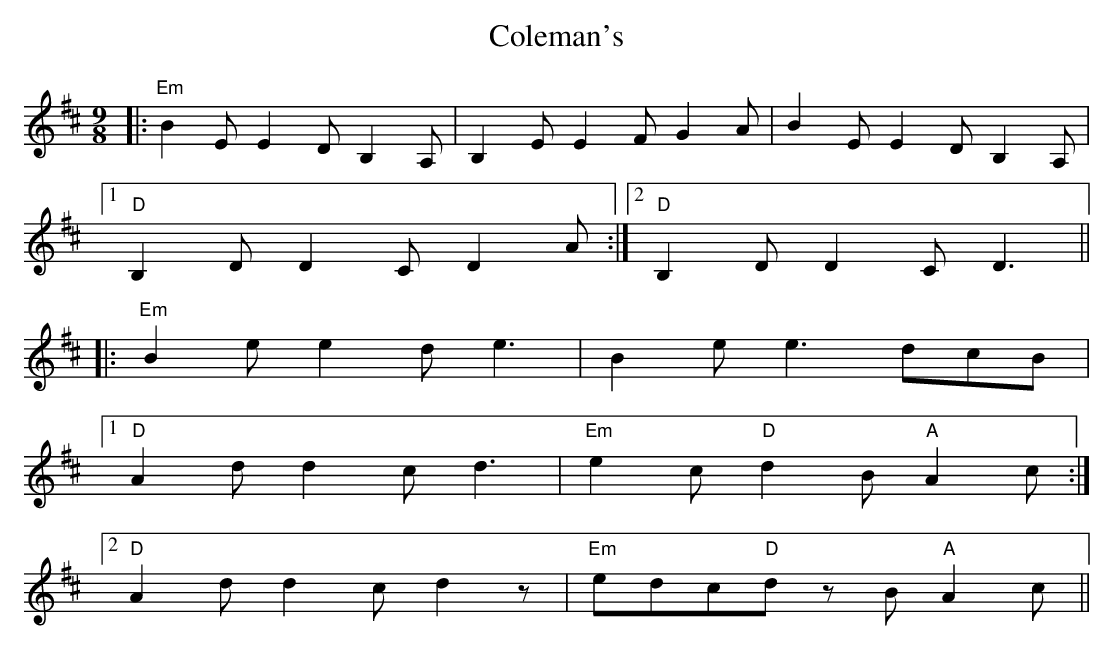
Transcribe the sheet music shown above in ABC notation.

X:1
T: Coleman's
M: 9/8
L: 1/8
K: Edor
|:"Em"B2E E2D B,2A,|B,2E E2F G2A|B2E E2D B,2A,|
[1"D"B,2D D2C D2A:|2 "D"B,2D D2C D3||
|:"Em"B2e e2d e3|B2e e3 dcB|
[1"D"A2d d2c d3|"Em"e2c "D"d2B "A"A2c:|
[2"D"A2d d2c d2z|"Em"edc"D"d zB"A"A2c||
